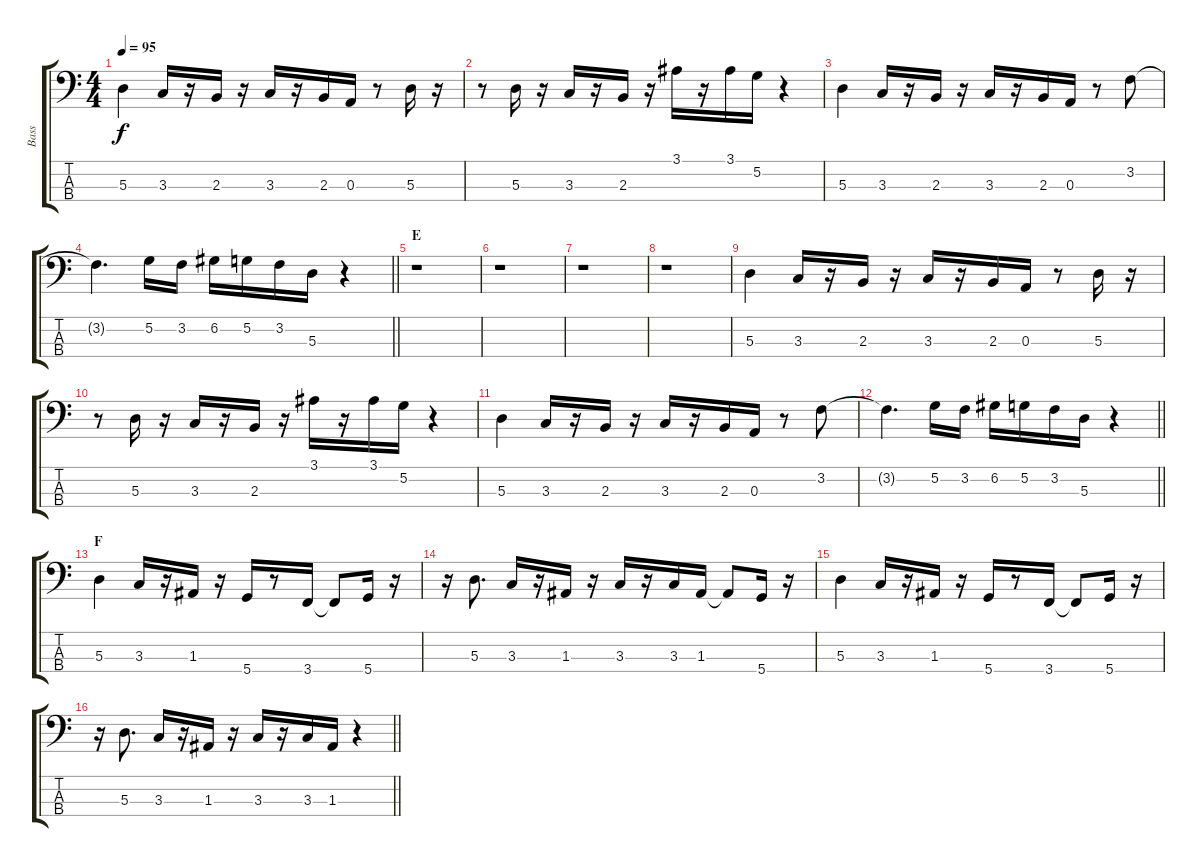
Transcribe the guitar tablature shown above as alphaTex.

\track ("Bass" "Bass") {instrument electricbassfinger}
\staff {score tabs}
\tuning (G2 D2 A1 D1) {hide}
\ts (4 4)
\tempo 95
\clef f4
\ks c
5.3.4{dy f} 3.3.16 r.16 2.3.16 r.16 3.3.16 r.16 2.3.16 0.3.16 r.8 5.3.16 r.16 |
r.8 5.3.16 r.16 3.3.16 r.16 2.3.16 r.16 3.1.16 r.16 3.1.16 5.2.16 r.4 |
5.3.4 3.3.16 r.16 2.3.16 r.16 3.3.16 r.16 2.3.16 0.3.16 r.8 3.2.8 |
\barLineRight lightlight
3.2{t}.4{d} 5.2.16 3.2.16 6.2.16 5.2.16 3.2.16 5.3.16 r.4 |
\section ("" "E")
r.1 |
r.1 |
r.1 |
r.1 |
5.3.4 3.3.16 r.16 2.3.16 r.16 3.3.16 r.16 2.3.16 0.3.16 r.8 5.3.16 r.16 |
r.8 5.3.16 r.16 3.3.16 r.16 2.3.16 r.16 3.1.16 r.16 3.1.16 5.2.16 r.4 |
5.3.4 3.3.16 r.16 2.3.16 r.16 3.3.16 r.16 2.3.16 0.3.16 r.8 3.2.8 |
\barLineRight lightlight
3.2{t}.4{d} 5.2.16 3.2.16 6.2.16 5.2.16 3.2.16 5.3.16 r.4 |
\section ("" "F")
5.3.4 3.3.16 r.16 1.3.16 r.16 5.4.16 r.8 3.4.16 3.4{t}.8 5.4.16 r.16 |
r.16 5.3.8{d} 3.3.16 r.16 1.3.16 r.16 3.3.16 r.16 3.3.16 1.3.16 1.3{t}.8 5.4.16 r.16 |
5.3.4 3.3.16 r.16 1.3.16 r.16 5.4.16 r.8 3.4.16 3.4{t}.8 5.4.16 r.16 |
\barLineRight lightlight
r.16 5.3.8{d} 3.3.16 r.16 1.3.16 r.16 3.3.16 r.16 3.3.16 1.3.16 r.4
